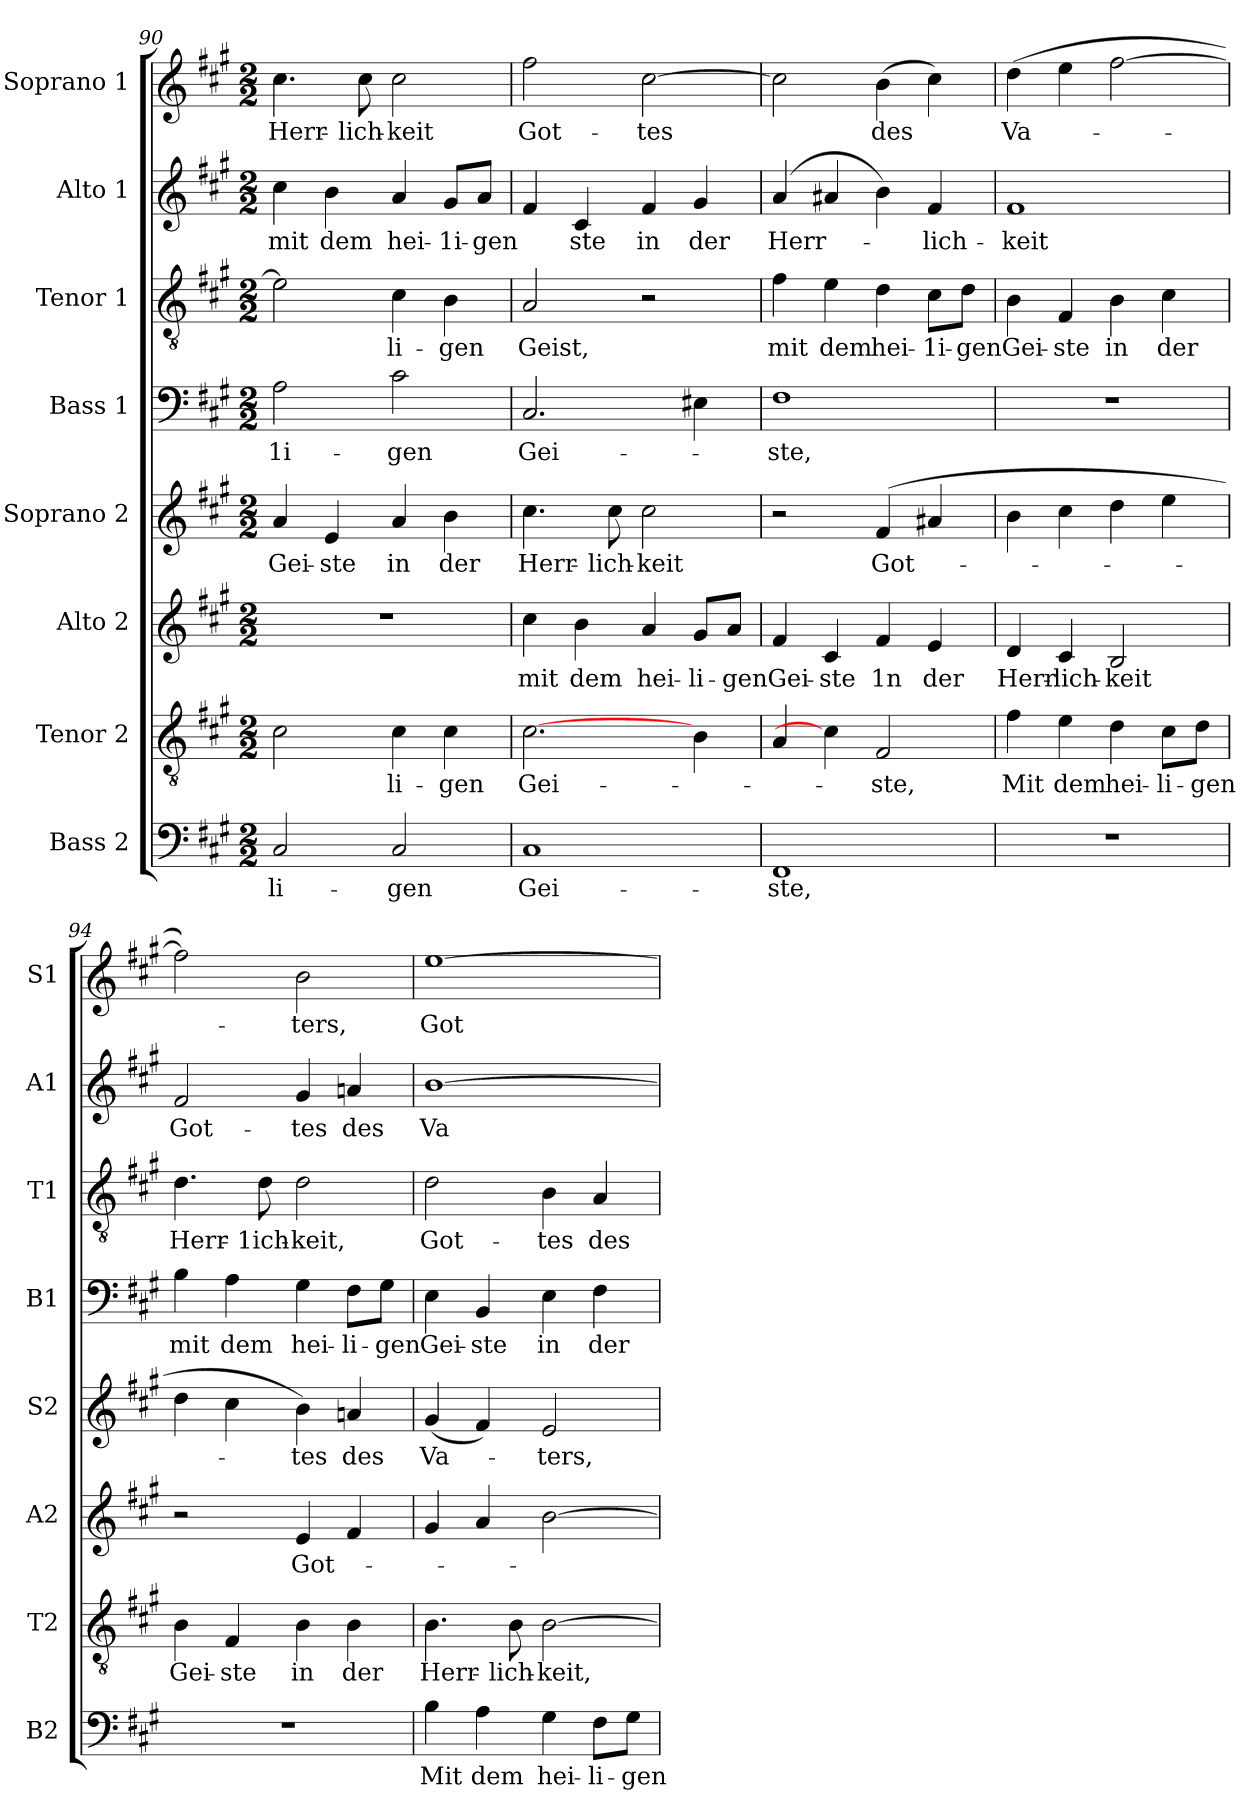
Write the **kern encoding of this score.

**kern	**text	**kern	**text	**kern	**text	**kern	**text	**kern	**text	**kern	**text	**kern	**text	**kern	**text
*part8	*part8	*part7	*part7	*part6	*part6	*part5	*part5	*part4	*part4	*part3	*part3	*part2	*part2	*part1	*part1
*staff8	*staff8	*staff7	*staff7	*staff6	*staff6	*staff5	*staff5	*staff4	*staff4	*staff3	*staff3	*staff2	*staff2	*staff1	*staff1
*I"Bass 2	*	*I"Tenor 2	*	*I"Alto 2	*	*I"Soprano 2	*	*I"Bass 1	*	*I"Tenor 1	*	*I"Alto 1	*	*I"Soprano 1	*
*I'B2	*	*I'T2	*	*I'A2	*	*I'S2	*	*I'B1	*	*I'T1	*	*I'A1	*	*I'S1	*
*clefF4	*	*clefGv2	*	*clefG2	*	*clefG2	*	*clefF4	*	*clefGv2	*	*clefG2	*	*clefG2	*
*k[f#c#g#]	*	*k[f#c#g#]	*	*k[f#c#g#]	*	*k[f#c#g#]	*	*k[f#c#g#]	*	*k[f#c#g#]	*	*k[f#c#g#]	*	*k[f#c#g#]	*
*M2/2	*	*M2/2	*	*M2/2	*	*M2/2	*	*M2/2	*	*M2/2	*	*M2/2	*	*M2/2	*
=90	=90	=90	=90	=90	=90	=90	=90	=90	=90	=90	=90	=90	=90	=90	=90
!	!LO:LY:b	!	!	!	!	!	!LO:LY:b	!	!LO:LY:b	!	!	!	!LO:LY:b	!	!LO:LY:b
2C#/	-li-	2c#\	.	1r	.	4a/	Gei-	2A\	-1i-	2e\]	.	4cc#\	mit	4.cc#\	Herr-
!	!	!	!	!	!	!	!LO:LY:b	!	!	!	!	!	!LO:LY:b	!	!
.	.	.	.	.	.	4e/	-ste	.	.	.	.	4b\	dem	.	.
!	!	!	!	!	!	!	!	!	!	!	!	!	!	!	!LO:LY:b
.	.	.	.	.	.	.	.	.	.	.	.	.	.	8cc#\	-lich-
!	!LO:LY:b	!	!LO:LY:b	!	!	!	!LO:LY:b	!	!LO:LY:b	!	!LO:LY:b	!	!LO:LY:b	!	!LO:LY:b
2C#/	-gen	4c#\	-li-	.	.	4a/	in	2c#\	-gen	4c#\	-li-	4a/	hei-	2cc#\	-keit
!	!	!	!LO:LY:b	!	!	!	!LO:LY:b	!	!	!	!LO:LY:b	!	!LO:LY:b	!	!
.	.	4c#\	-gen	.	.	4b\	der	.	.	4B\	-gen	8g#/L	-1i-	.	.
!	!	!	!	!	!	!	!	!	!	!	!	!	!LO:LY:b	!	!
.	.	.	.	.	.	.	.	.	.	.	.	8a/J	-gen	.	.
=91	=91	=91	=91	=91	=91	=91	=91	=91	=91	=91	=91	=91	=91	=91	=91
!	!LO:LY:b	!	!LO:LY:b	!	!LO:LY:b	!	!LO:LY:b	!	!LO:LY:b	!	!LO:LY:b	!	!	!	!LO:LY:b
1C#	Gei-	[2.c#\	Gei-	4cc#\	mit	4.cc#\	Herr-	2.C#/	Gei-	2A/	Geist,	4f#/	.	2ff#\	Got-
!	!	!	!	!	!LO:LY:b	!	!	!	!	!	!	!	!LO:LY:b	!	!
.	.	.	.	4b\	dem	.	.	.	.	.	.	4c#/	-ste	.	.
!	!	!	!	!	!	!	!LO:LY:b	!	!	!	!	!	!	!	!
.	.	.	.	.	.	8cc#\	-lich-	.	.	.	.	.	.	.	.
!	!	!	!	!	!LO:LY:b	!	!LO:LY:b	!	!	!	!	!	!LO:LY:b	!	!LO:LY:b
.	.	.	.	4a/	hei-	2cc#\	-keit	.	.	2r	.	4f#/	in	[2cc#\	-tes
!	!	!	!	!	!LO:LY:b	!	!	!	!	!	!	!	!LO:LY:b	!	!
.	.	4B\	.	8g#/L	-li-	.	.	4E#X\	.	.	.	4g#/	der	.	.
!	!	!	!	!	!LO:LY:b	!	!	!	!	!	!	!	!	!	!
.	.	.	.	8a/J	-gen	.	.	.	.	.	.	.	.	.	.
=92	=92	=92	=92	=92	=92	=92	=92	=92	=92	=92	=92	=92	=92	=92	=92
!	!LO:LY:b	!	!	!	!LO:LY:b	!	!	!	!LO:LY:b	!	!LO:LY:b	!	!LO:LY:b	!	!
1FF#	-ste,	4A/	.	4f#/	Gei-	2r	.	1F#	-ste,	4f#\	mit	(>4a/	Herr-	2cc#\]	.
!	!	!	!	!	!LO:LY:b	!	!	!	!	!	!LO:LY:b	!	!	!	!
.	.	4c#\]	.	4c#/	-ste	.	.	.	.	4e\	dem	4a#X/	.	.	.
!	!	!	!LO:LY:b	!	!LO:LY:b	!	!LO:LY:b	!	!	!	!LO:LY:b	!	!	!	!LO:LY:b
.	.	2F#/	-ste,	4f#/	1n	(>4f#/	Got-	.	.	4d\	hei-	4b\)	.	(>4b\	des
!	!	!	!	!	!LO:LY:b	!	!	!	!	!	!LO:LY:b	!	!LO:LY:b	!	!
.	.	.	.	4e/	der	4a#X/	.	.	.	8c#\L	-1i-	4f#/	-lich-	4cc#\)	.
!	!	!	!	!	!	!	!	!	!	!	!LO:LY:b	!	!	!	!
.	.	.	.	.	.	.	.	.	.	8d\J	-gen	.	.	.	.
!!LO:LB:g=z
=93	=93	=93	=93	=93	=93	=93	=93	=93	=93	=93	=93	=93	=93	=93	=93
!	!	!	!LO:LY:b	!	!LO:LY:b	!	!	!	!	!	!LO:LY:b	!	!LO:LY:b	!	!LO:LY:b
1r	.	4f#\	Mit	4d/	Herr-	4b\	.	1r	.	4B\	Gei-	1f#	-keit	(>4dd\	Va-
!	!	!	!LO:LY:b	!	!LO:LY:b	!	!	!	!	!	!LO:LY:b	!	!	!	!
.	.	4e\	dem	4c#/	-lich-	4cc#\	.	.	.	4F#/	-ste	.	.	4ee\	.
!	!	!	!LO:LY:b	!	!LO:LY:b	!	!	!	!	!	!LO:LY:b	!	!	!	!
.	.	4d\	hei-	2B/	-keit	4dd\	.	.	.	4B\	in	.	.	[2ff#\	.
!	!	!	!LO:LY:b	!	!	!	!	!	!	!	!LO:LY:b	!	!	!	!
.	.	8c#\L	-li-	.	.	4ee\	.	.	.	4c#\	der	.	.	.	.
!	!	!	!LO:LY:b	!	!	!	!	!	!	!	!	!	!	!	!
.	.	8d\J	-gen	.	.	.	.	.	.	.	.	.	.	.	.
=94	=94	=94	=94	=94	=94	=94	=94	=94	=94	=94	=94	=94	=94	=94	=94
!	!	!	!LO:LY:b	!	!	!	!	!	!LO:LY:b	!	!LO:LY:b	!	!LO:LY:b	!	!
1r	.	4B\	Gei-	2r	.	4dd\	.	4B\	mit	4.d\	Herr-	2f#/	Got-	2ff#\])	.
!	!	!	!LO:LY:b	!	!	!	!	!	!LO:LY:b	!	!	!	!	!	!
.	.	4F#/	-ste	.	.	4cc#\	.	4A\	dem	.	.	.	.	.	.
!	!	!	!	!	!	!	!	!	!	!	!LO:LY:b	!	!	!	!
.	.	.	.	.	.	.	.	.	.	8d\	-1ich-	.	.	.	.
!	!	!	!LO:LY:b	!	!LO:LY:b	!	!LO:LY:b	!	!LO:LY:b	!	!LO:LY:b	!	!LO:LY:b	!	!LO:LY:b
.	.	4B\	in	4e/	Got-	4b\)	-tes	4G#\	hei-	2d\	-keit,	4g#/	-tes	2b\	-ters,
!	!	!	!LO:LY:b	!	!	!	!LO:LY:b	!	!LO:LY:b	!	!	!	!LO:LY:b	!	!
.	.	4B\	der	4f#/	.	4an/	des	8F#\L	-li-	.	.	4an/	des	.	.
!	!	!	!	!	!	!	!	!	!LO:LY:b	!	!	!	!	!	!
.	.	.	.	.	.	.	.	8G#\J	-gen	.	.	.	.	.	.
=95	=95	=95	=95	=95	=95	=95	=95	=95	=95	=95	=95	=95	=95	=95	=95
!	!LO:LY:b	!	!LO:LY:b	!	!	!	!LO:LY:b	!	!LO:LY:b	!	!LO:LY:b	!	!LO:LY:b	!	!LO:LY:b
4B\	Mit	4.B\	Herr-	4g#/	.	(<4g#/	Va-	4E\	Gei-	2d\	Got-	[1b	Va-	[1ee	Got-
!	!LO:LY:b	!	!	!	!	!	!	!	!LO:LY:b	!	!	!	!	!	!
4A\	dem	.	.	4a/	.	4f#/)	.	4BB/	-ste	.	.	.	.	.	.
!	!	!	!LO:LY:b	!	!	!	!	!	!	!	!	!	!	!	!
.	.	8B\	-lich-	.	.	.	.	.	.	.	.	.	.	.	.
!	!LO:LY:b	!	!LO:LY:b	!	!	!	!LO:LY:b	!	!LO:LY:b	!	!LO:LY:b	!	!	!	!
4G#\	hei-	[2B\	-keit,	[2b\	.	2e/	-ters,	4E\	in	4B\	-tes	.	.	.	.
!	!LO:LY:b	!	!	!	!	!	!	!	!LO:LY:b	!	!LO:LY:b	!	!	!	!
8F#\L	-li-	.	.	.	.	.	.	4F#\	der	4A/	des	.	.	.	.
!	!LO:LY:b	!	!	!	!	!	!	!	!	!	!	!	!	!	!
8G#\J	-gen	.	.	.	.	.	.	.	.	.	.	.	.	.	.
=	=	=	=	=	=	=	=	=	=	=	=	=	=	=	=
*-	*-	*-	*-	*-	*-	*-	*-	*-	*-	*-	*-	*-	*-	*-	*-
